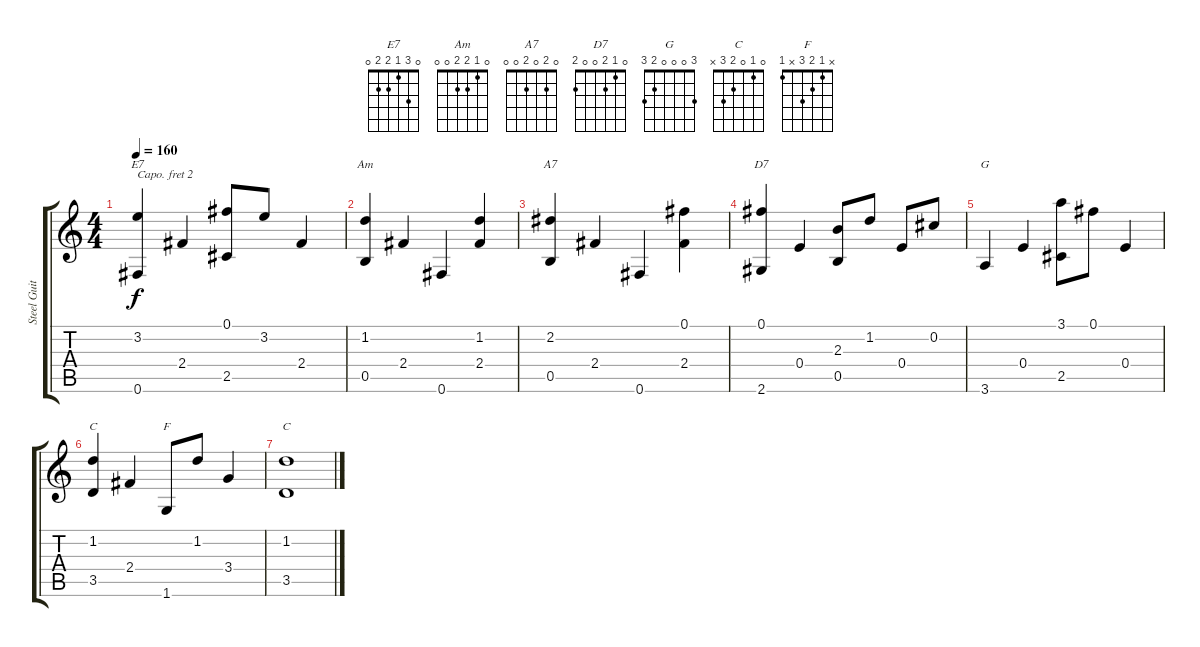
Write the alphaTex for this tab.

\track ("Steel Guitar" "Steel Guit") {instrument acousticguitarsteel}
\staff {score tabs}
\capo 2
\tuning (E4 B3 G3 D3 A2 E2) {hide}
\chord ("E7" 0 3 1 2 2 0)
\chord ("Am" 0 1 2 2 0 0)
\chord ("A7" 0 2 0 2 0 0)
\chord ("D7" 0 1 2 0 0 2)
\chord ("G" 3 0 0 0 2 3)
\chord ("C" x 1 0 2 3 x)
\chord ("F" x 1 2 3 x 1)
\chord ("C" 0 1 0 2 3 x)
\ts (4 4)
\tempo 160
\clef g2
\ks c
(3.2 0.6).4{ch "E7" dy f} 2.4.4 (0.1 2.5).8 3.2.8 2.4.4 |
(1.2 0.5).4{ch "Am"} 2.4.4 0.6.4 (1.2 2.4).4 |
(2.2 0.5).4{ch "A7"} 2.4.4 0.6.4 (0.1 2.4).4 |
(0.1 2.6).4{ch "D7"} 0.4.4 (2.3 0.5).8 1.2.8 0.4.8 0.2.8 |
3.6.4{ch "G"} 0.4.4 (3.1 2.5).8 0.1.8 0.4.4 |
(1.2 3.5).4{ch "C"} 2.4.4 1.6.8{ch "F"} 1.2.8 3.4.4 |
(1.2 3.5).1{ch "C"}
